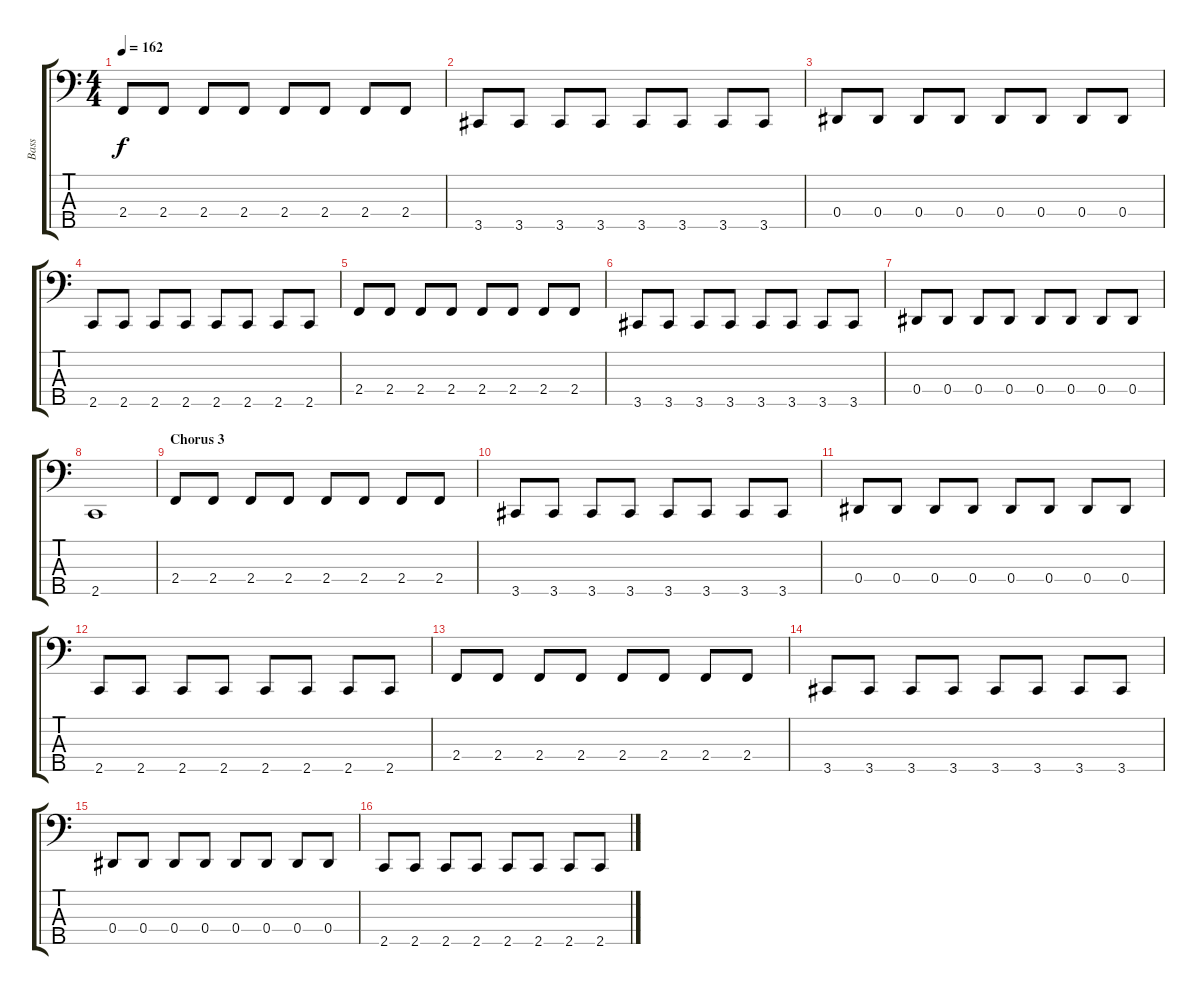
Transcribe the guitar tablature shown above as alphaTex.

\track ("Bass" "Bass") {instrument electricbasspick}
\staff {score tabs}
\tuning (Gb2 Db2 Ab1 Eb1 Bb0) {hide}
\ts (4 4)
\tempo 162
\clef f4
\ks c
2.4.8{dy f} 2.4.8 2.4.8 2.4.8 2.4.8 2.4.8 2.4.8 2.4.8 |
3.5.8 3.5.8 3.5.8 3.5.8 3.5.8 3.5.8 3.5.8 3.5.8 |
0.4.8 0.4.8 0.4.8 0.4.8 0.4.8 0.4.8 0.4.8 0.4.8 |
2.5.8 2.5.8 2.5.8 2.5.8 2.5.8 2.5.8 2.5.8 2.5.8 |
2.4.8 2.4.8 2.4.8 2.4.8 2.4.8 2.4.8 2.4.8 2.4.8 |
3.5.8 3.5.8 3.5.8 3.5.8 3.5.8 3.5.8 3.5.8 3.5.8 |
0.4.8 0.4.8 0.4.8 0.4.8 0.4.8 0.4.8 0.4.8 0.4.8 |
2.5.1 |
\section ("" "Chorus 3")
2.4.8 2.4.8 2.4.8 2.4.8 2.4.8 2.4.8 2.4.8 2.4.8 |
3.5.8 3.5.8 3.5.8 3.5.8 3.5.8 3.5.8 3.5.8 3.5.8 |
0.4.8 0.4.8 0.4.8 0.4.8 0.4.8 0.4.8 0.4.8 0.4.8 |
2.5.8 2.5.8 2.5.8 2.5.8 2.5.8 2.5.8 2.5.8 2.5.8 |
2.4.8 2.4.8 2.4.8 2.4.8 2.4.8 2.4.8 2.4.8 2.4.8 |
3.5.8 3.5.8 3.5.8 3.5.8 3.5.8 3.5.8 3.5.8 3.5.8 |
0.4.8 0.4.8 0.4.8 0.4.8 0.4.8 0.4.8 0.4.8 0.4.8 |
2.5.8 2.5.8 2.5.8 2.5.8 2.5.8 2.5.8 2.5.8 2.5.8
